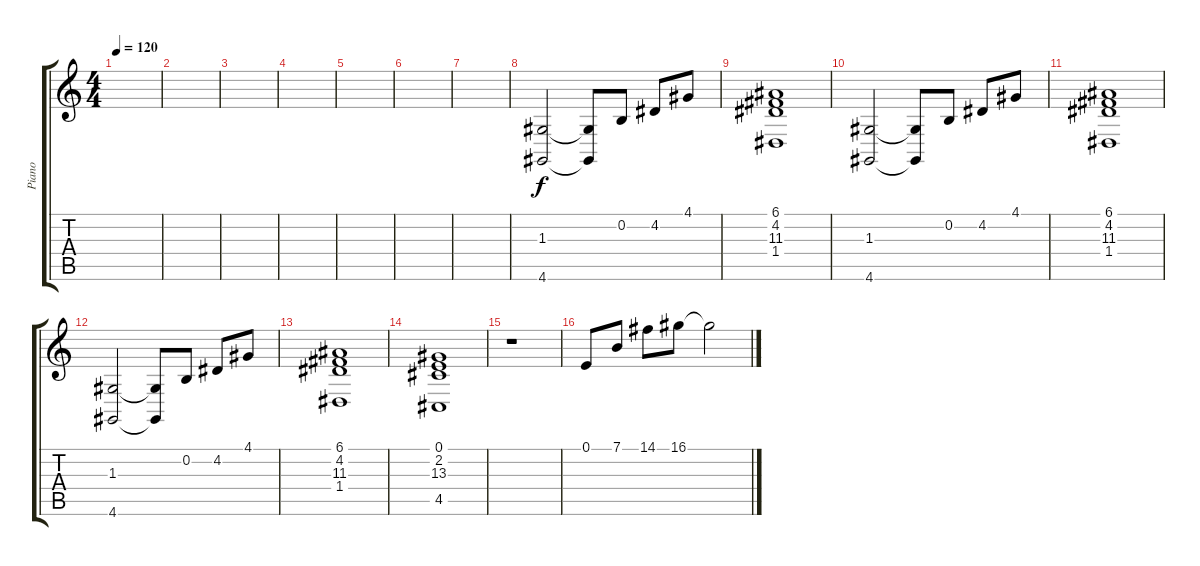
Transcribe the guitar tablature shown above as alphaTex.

\track ("Piano" "Piano") {instrument acousticgrandpiano}
\staff {score tabs}
\tuning (E4 B3 G3 D3 A2 E2) {hide}
\ts (4 4)
\tempo 120
\clef g2
\ks c
|
|
|
|
|
|
|
(1.3 4.6).2{volume 10} (1.3{t} 4.6{t}).8 0.2.8 4.2.8 4.1.8 |
(6.1 4.2 11.3 1.4).1 |
(1.3 4.6).2 (1.3{t} 4.6{t}).8 0.2.8 4.2.8 4.1.8 |
(6.1 4.2 11.3 1.4).1 |
(1.3 4.6).2 (1.3{t} 4.6{t}).8 0.2.8 4.2.8 4.1.8 |
(6.1 4.2 11.3 1.4).1 |
(0.1 2.2 13.3 4.5).1 |
r.1{volume 13} |
0.1.8 7.1.8 14.1.8 16.1.8 16.1{t}.2
